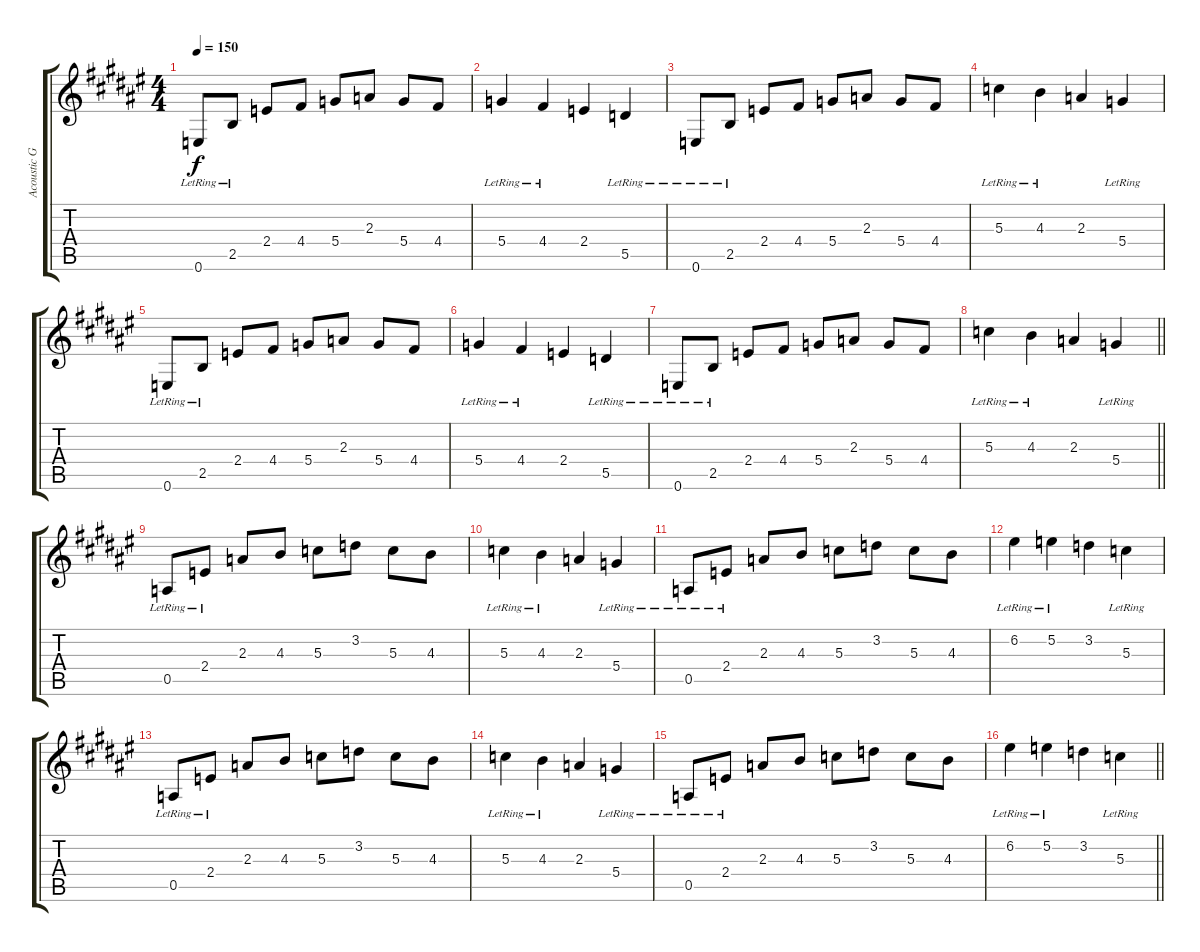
\track ("Acoustic Guitar" "Acoustic G") {instrument acousticguitarsteel}
\staff {score tabs}
\tuning (E4 B3 G3 D3 A2 E2) {hide}
\ts (4 4)
\tempo 150
\clef g2
\ks d#minor
0.6{lr}.8{dy f} 2.5{lr}.8 2.4.8 4.4.8 5.4.8 2.3.8 5.4.8 4.4.8 |
5.4{lr}.4 4.4{lr}.4 2.4.4 5.5{lr}.4 |
0.6{lr}.8 2.5{lr}.8 2.4.8 4.4.8 5.4.8 2.3.8 5.4.8 4.4.8 |
5.3{lr}.4 4.3{lr}.4 2.3.4 5.4{lr}.4 |
0.6{lr}.8 2.5{lr}.8 2.4.8 4.4.8 5.4.8 2.3.8 5.4.8 4.4.8 |
5.4{lr}.4 4.4{lr}.4 2.4.4 5.5{lr}.4 |
0.6{lr}.8 2.5{lr}.8 2.4.8 4.4.8 5.4.8 2.3.8 5.4.8 4.4.8 |
\barLineRight lightlight
5.3{lr}.4 4.3{lr}.4 2.3.4 5.4{lr}.4 |
0.5{lr}.8 2.4{lr}.8 2.3.8 4.3.8 5.3.8 3.2.8 5.3.8 4.3.8 |
5.3{lr}.4 4.3{lr}.4 2.3.4 5.4{lr}.4 |
0.5{lr}.8 2.4{lr}.8 2.3.8 4.3.8 5.3.8 3.2.8 5.3.8 4.3.8 |
6.2{lr}.4 5.2{lr}.4 3.2.4 5.3{lr}.4 |
0.5{lr}.8 2.4{lr}.8 2.3.8 4.3.8 5.3.8 3.2.8 5.3.8 4.3.8 |
5.3{lr}.4 4.3{lr}.4 2.3.4 5.4{lr}.4 |
0.5{lr}.8 2.4{lr}.8 2.3.8 4.3.8 5.3.8 3.2.8 5.3.8 4.3.8 |
\barLineRight lightlight
6.2{lr}.4 5.2{lr}.4 3.2.4 5.3{lr}.4
